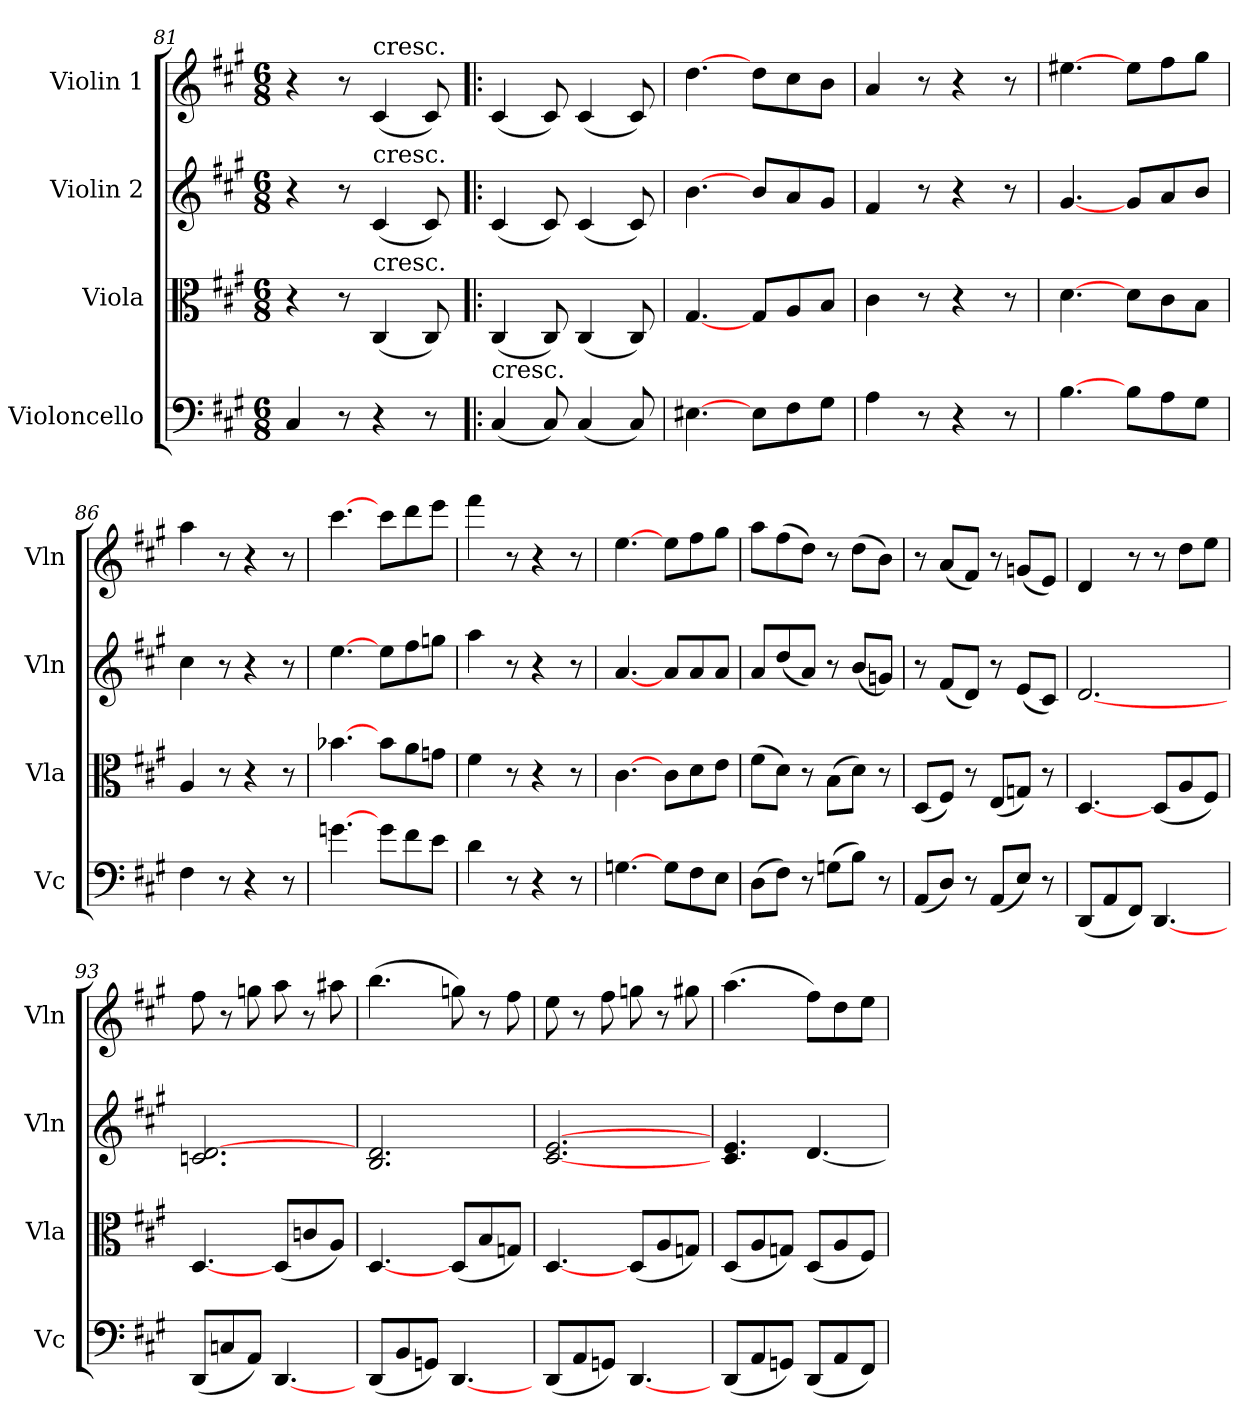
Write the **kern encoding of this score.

**kern	**kern	**kern	**kern
*part4	*part3	*part2	*part1
*staff4	*staff3	*staff2	*staff1
*I"Violoncello	*I"Viola	*I"Violin 2	*I"Violin 1
*I'Vc	*I'Vla	*I'Vln	*I'Vln
*clefF4	*clefC3	*clefG2	*clefG2
*k[f#c#g#]	*k[f#c#g#]	*k[f#c#g#]	*k[f#c#g#]
*A:	*A:	*A:	*A:
*M6/8	*M6/8	*M6/8	*M6/8
=81	=81	=81	=81
4C#	4r	4r	4r
8r	8r	8r	8r
!	!	!	!LO:TX:a:t=cresc.
!	!	!LO:TX:a:t=cresc.	!
!	!LO:TX:a:t=cresc.	!	!
4r	(4C#	(4c#	(4c#
8r	8C#)	8c#)	8c#)
=82!|:	=82!|:	=82!|:	=82!|:
!LO:TX:a:t=cresc.	!	!	!
(4C#	(4C#	(4c#	(4c#
8C#)	8C#)	8c#)	8c#)
(4C#	(4C#	(4c#	(4c#
8C#)	8C#)	8c#)	8c#)
=83	=83	=83	=83
[4.E#X	[4.G#	[4.b	[4.dd
8E#\L	8G#/L	8b/L	8dd\L
8F#\	8A/	8a/	8cc#\
8G#\J	8B/J	8g#/J	8b\J
=84	=84	=84	=84
4A	4c#	4f#	4a
8r	8r	8r	8r
4r	4r	4r	4r
8r	8r	8r	8r
=85	=85	=85	=85
[4.B	[4.d	[4.g#	[4.ee#X
8B\L	8d\L	8g#/L	8ee#\L
8A\	8c#\	8a/	8ff#\
8G#\J	8B\J	8b/J	8gg#\J
=86	=86	=86	=86
4F#	4A	4cc#	4aa
8r	8r	8r	8r
4r	4r	4r	4r
8r	8r	8r	8r
=87	=87	=87	=87
[4.gn	[4.b-X	[4.ee	[4.ccc#
8g\L	8b-\L	8ee\L	8ccc#\L
8f#\	8a\	8ff#\	8ddd\
8e\J	8gn\J	8ggn\J	8eee\J
=88	=88	=88	=88
4d	4f#	4aa	4fff#
8r	8r	8r	8r
4r	4r	4r	4r
8r	8r	8r	8r
=89	=89	=89	=89
[4.Gn	[4.c#	[4.a	[4.ee
8G\L	8c#\L	8a/L	8ee\L
8F#\	8d\	8a/	8ff#\
8E\J	8e\J	8a/J	8gg#\J
=90	=90	=90	=90
(8D\L	(8f#\L	8a/L	8aa\L
8F#\J)	8d\J)	(8dd/	(8ff#\
8r	8r	8a/J)	8dd\J)
(8Gn\L	(8B\L	8r	8r
8B\J)	8d\J)	(8b/L	(8dd\L
8r	8r	8gn/J)	8b\J)
=91	=91	=91	=91
(8AA/L	(8D/L	8r	8r
8D/J)	8F#/J)	(8f#/L	(8a/L
8r	8r	8d/J)	8f#/J)
(8AA/L	(8E/L	8r	8r
8E/J)	8Gn/J)	(8e/L	(8gn/L
8r	8r	8c#/J)	8e/J)
=92	=92	=92	=92
(8DD/L	[4.D	[2.d	4d
8AA/	.	.	.
8FF#/J)	.	.	8r
[4.DD	(8D/L	.	8r
.	8A/	.	8dd\L
.	8F#/J)	.	8ee\J
=93	=93	=93	=93
(8DD/L	[4.D	2.cn [2.d	8ff#
8Cn/	.	.	8r
8AA/J)	.	.	8ggn
[4.DD	(8D/L	.	8aa
.	8cn/	.	8r
.	8A/J)	.	8aa#X
=94	=94	=94	=94
(8DD/L	[4.D	2.B 2.d	(4.bb
8BB/	.	.	.
8GGn/J)	.	.	.
[4.DD	(8D/L	.	8ggn)
.	8B/	.	8r
.	8Gn/J)	.	8ff#
=95	=95	=95	=95
(8DD/L	[4.D	[2.c# [2.e	8ee
8AA/	.	.	8r
8GGn/J)	.	.	8ff#
[4.DD	(8D/L	.	8ggn
.	8A/	.	8r
.	8Gn/J)	.	8gg#X
=96	=96	=96	=96
(8DD/L	(8D/L	4.c# 4.e	(4.aa
8AA/	8A/	.	.
8GGn/J)	8Gn/J)	.	.
(8DD/L	(8D/L	[4.d	8ff#\L)
8AA/	8A/	.	8dd\
8FF#/J)	8F#/J)	.	8ee\J
=	=	=	=
*-	*-	*-	*-
